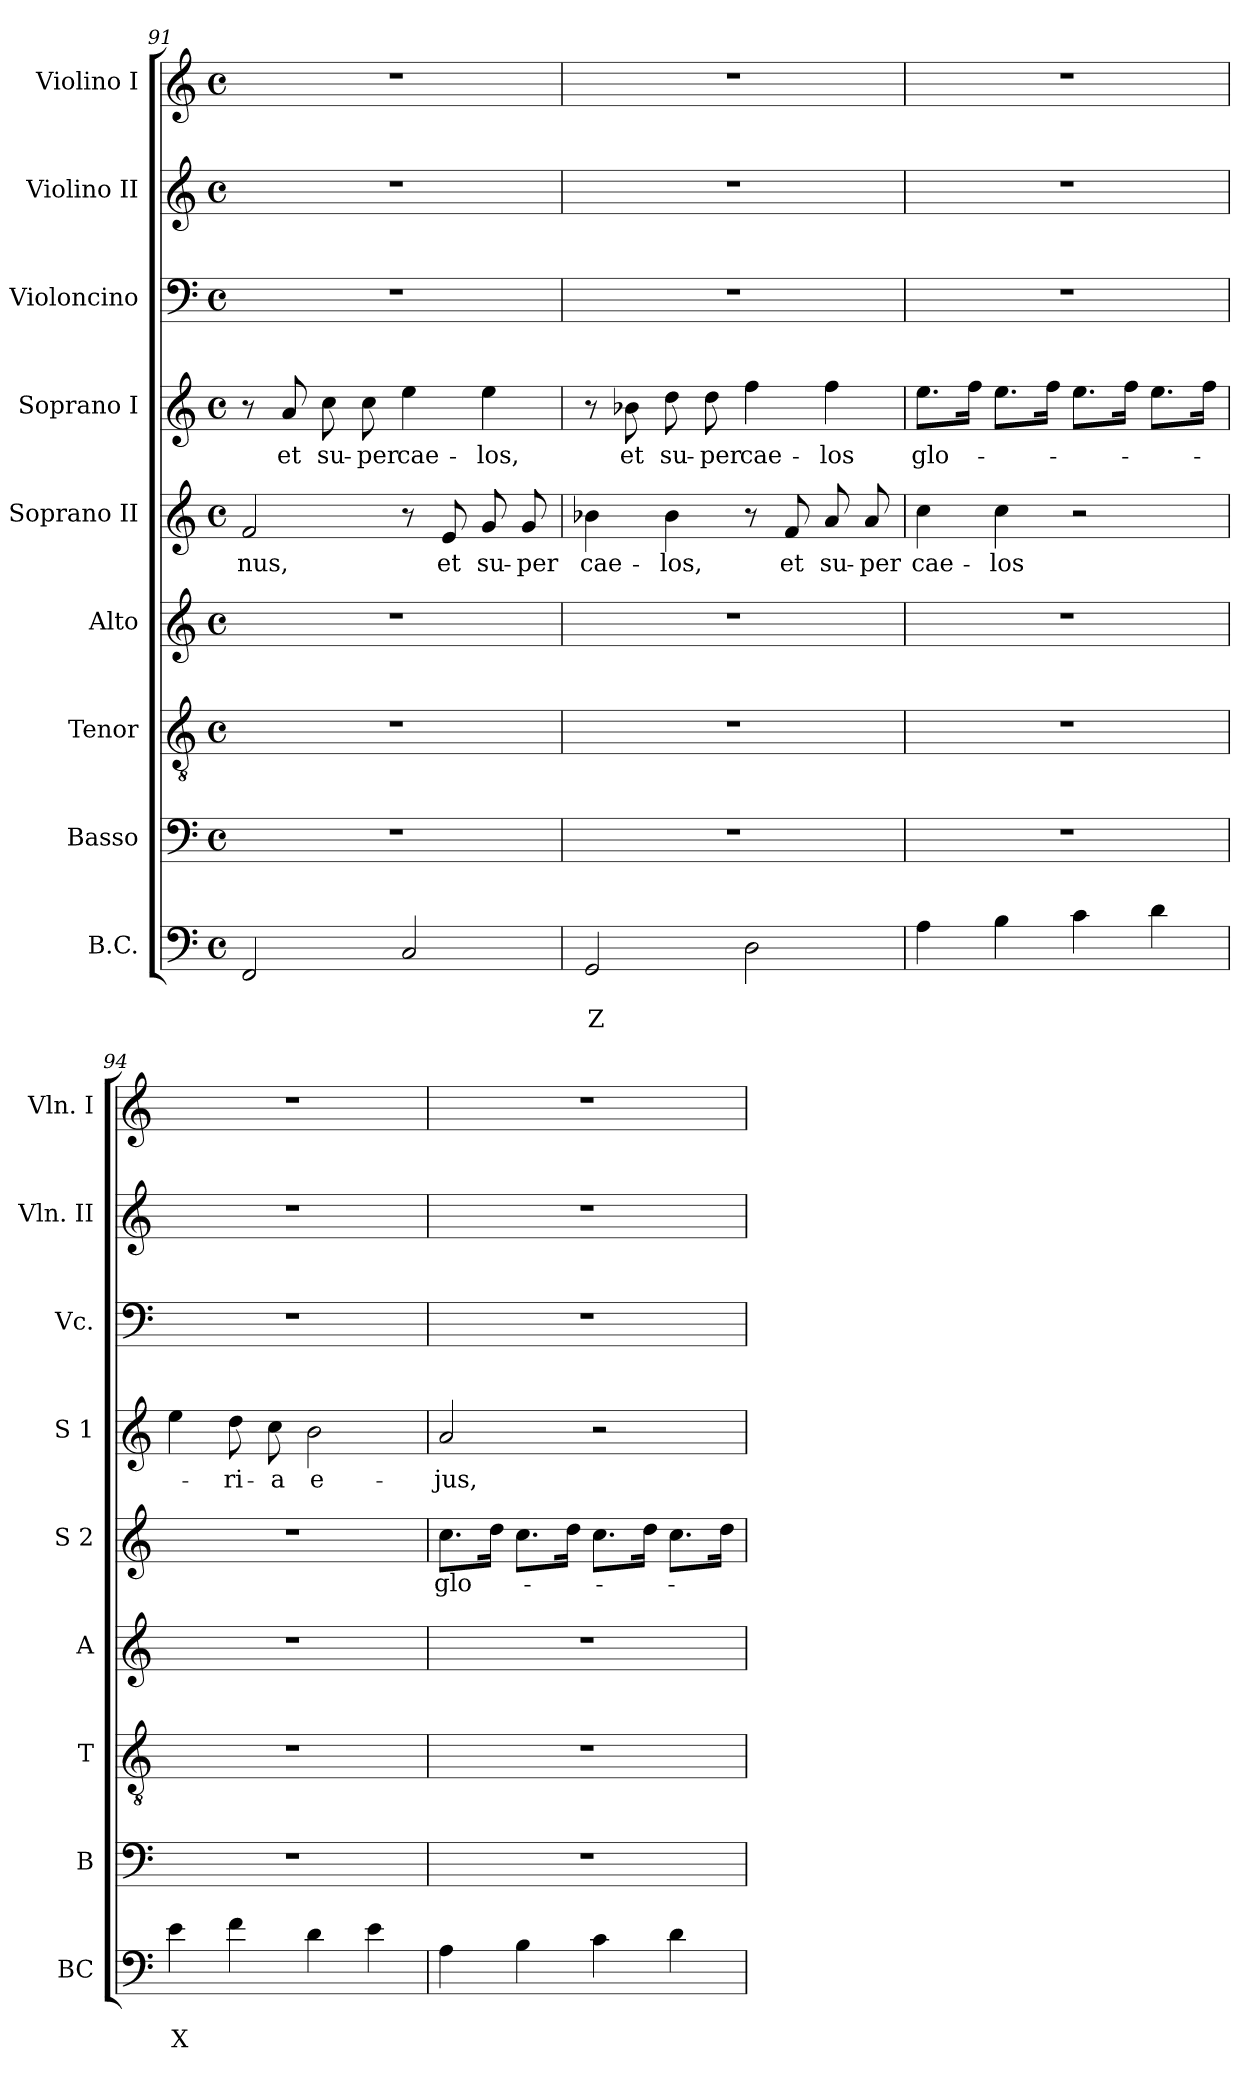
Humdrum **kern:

**kern	**text	**text	**kern	**kern	**kern	**kern	**text	**kern	**text	**kern	**kern	**kern
*part9	*part9	*part9	*part8	*part7	*part6	*part5	*part5	*part4	*part4	*part3	*part2	*part1
*staff9	*staff9	*staff9	*staff8	*staff7	*staff6	*staff5	*staff5	*staff4	*staff4	*staff3	*staff2	*staff1
*I"B.C.	*	*	*I"Basso	*I"Tenor	*I"Alto	*I"Soprano II	*	*I"Soprano I	*	*I"Violoncino	*I"Violino II	*I"Violino I
*I'BC	*	*	*I'B	*I'T	*I'A	*I'S 2	*	*I'S 1	*	*I'Vc.	*I'Vln. II	*I'Vln. I
*clefF4	*	*	*clefF4	*clefGv2	*clefG2	*clefG2	*	*clefG2	*	*clefF4	*clefG2	*clefG2
*k[]	*	*	*k[]	*k[]	*k[]	*k[]	*	*k[]	*	*k[]	*k[]	*k[]
*C:	*	*	*C:	*C:	*C:	*C:	*	*C:	*	*C:	*C:	*C:
*M4/4	*	*	*M4/4	*M4/4	*M4/4	*M4/4	*	*M4/4	*	*M4/4	*M4/4	*M4/4
*met(c)	*	*	*met(c)	*met(c)	*met(c)	*met(c)	*	*met(c)	*	*met(c)	*met(c)	*met(c)
=91	=91	=91	=91	=91	=91	=91	=91	=91	=91	=91	=91	=91
!	!	!	!	!	!	!	!LO:LY:b	!	!	!	!	!
2FF/	.	.	1r	1r	1r	2f/	-nus,	8r	.	1r	1r	1r
!	!	!	!	!	!	!	!	!	!LO:LY:b	!	!	!
.	.	.	.	.	.	.	.	8a/	et	.	.	.
!	!	!	!	!	!	!	!	!	!LO:LY:b	!	!	!
.	.	.	.	.	.	.	.	8cc\	su-	.	.	.
!	!	!	!	!	!	!	!	!	!LO:LY:b	!	!	!
.	.	.	.	.	.	.	.	8cc\	-per	.	.	.
!	!	!	!	!	!	!	!	!	!LO:LY:b	!	!	!
2C/	.	.	.	.	.	8r	.	4ee\	cae-	.	.	.
!	!	!	!	!	!	!	!LO:LY:b	!	!	!	!	!
.	.	.	.	.	.	8e/	et	.	.	.	.	.
!	!	!	!	!	!	!	!LO:LY:b	!	!LO:LY:b	!	!	!
.	.	.	.	.	.	8g/	su-	4ee\	-los,	.	.	.
!	!	!	!	!	!	!	!LO:LY:b	!	!	!	!	!
.	.	.	.	.	.	8g/	-per	.	.	.	.	.
!!LO:PB:g=z
=92	=92	=92	=92	=92	=92	=92	=92	=92	=92	=92	=92	=92
!	!	!LO:LY:b	!	!	!	!	!LO:LY:b	!	!	!	!	!
2GG/	.	Z	1r	1r	1r	4b-X\	cae-	8r	.	1r	1r	1r
!	!	!	!	!	!	!	!	!	!LO:LY:b	!	!	!
.	.	.	.	.	.	.	.	8b-X\	et	.	.	.
!	!	!	!	!	!	!	!LO:LY:b	!	!LO:LY:b	!	!	!
.	.	.	.	.	.	4b-\	-los,	8dd\	su-	.	.	.
!	!	!	!	!	!	!	!	!	!LO:LY:b	!	!	!
.	.	.	.	.	.	.	.	8dd\	-per	.	.	.
!	!	!	!	!	!	!	!	!	!LO:LY:b	!	!	!
2D\	.	.	.	.	.	8r	.	4ff\	cae-	.	.	.
!	!	!	!	!	!	!	!LO:LY:b	!	!	!	!	!
.	.	.	.	.	.	8f/	et	.	.	.	.	.
!	!	!	!	!	!	!	!LO:LY:b	!	!LO:LY:b	!	!	!
.	.	.	.	.	.	8a/	su-	4ff\	-los	.	.	.
!	!	!	!	!	!	!	!LO:LY:b	!	!	!	!	!
.	.	.	.	.	.	8a/	-per	.	.	.	.	.
=93	=93	=93	=93	=93	=93	=93	=93	=93	=93	=93	=93	=93
!	!	!	!	!	!	!	!LO:LY:b	!	!LO:LY:b	!	!	!
4A\	.	.	1r	1r	1r	4cc\	cae-	8.ee\L	glo-	1r	1r	1r
.	.	.	.	.	.	.	.	16ff\Jk	.	.	.	.
!	!	!	!	!	!	!	!LO:LY:b	!	!	!	!	!
4B\	.	.	.	.	.	4cc\	-los	8.ee\L	.	.	.	.
.	.	.	.	.	.	.	.	16ff\Jk	.	.	.	.
4c\	.	.	.	.	.	2r	.	8.ee\L	.	.	.	.
.	.	.	.	.	.	.	.	16ff\Jk	.	.	.	.
4d\	.	.	.	.	.	.	.	8.ee\L	.	.	.	.
.	.	.	.	.	.	.	.	16ff\Jk	.	.	.	.
=94	=94	=94	=94	=94	=94	=94	=94	=94	=94	=94	=94	=94
!	!	!LO:LY:b	!	!	!	!	!	!	!	!	!	!
4e\	.	X	1r	1r	1r	1r	.	4ee\	.	1r	1r	1r
!	!	!	!	!	!	!	!	!	!LO:LY:b	!	!	!
4f\	.	.	.	.	.	.	.	8dd\	-ri-	.	.	.
!	!	!	!	!	!	!	!	!	!LO:LY:b	!	!	!
.	.	.	.	.	.	.	.	8cc\	-a	.	.	.
!	!	!	!	!	!	!	!	!	!LO:LY:b	!	!	!
4d\	.	.	.	.	.	.	.	2b\	e-	.	.	.
4e\	.	.	.	.	.	.	.	.	.	.	.	.
=95	=95	=95	=95	=95	=95	=95	=95	=95	=95	=95	=95	=95
!	!	!	!	!	!	!	!LO:LY:b	!	!LO:LY:b	!	!	!
4A\	.	.	1r	1r	1r	8.cc\L	glo-	2a/	-jus,	1r	1r	1r
.	.	.	.	.	.	16dd\Jk	.	.	.	.	.	.
4B\	.	.	.	.	.	8.cc\L	.	.	.	.	.	.
.	.	.	.	.	.	16dd\Jk	.	.	.	.	.	.
4c\	.	.	.	.	.	8.cc\L	.	2r	.	.	.	.
.	.	.	.	.	.	16dd\Jk	.	.	.	.	.	.
4d\	.	.	.	.	.	8.cc\L	.	.	.	.	.	.
.	.	.	.	.	.	16dd\Jk	.	.	.	.	.	.
=	=	=	=	=	=	=	=	=	=	=	=	=
*-	*-	*-	*-	*-	*-	*-	*-	*-	*-	*-	*-	*-
